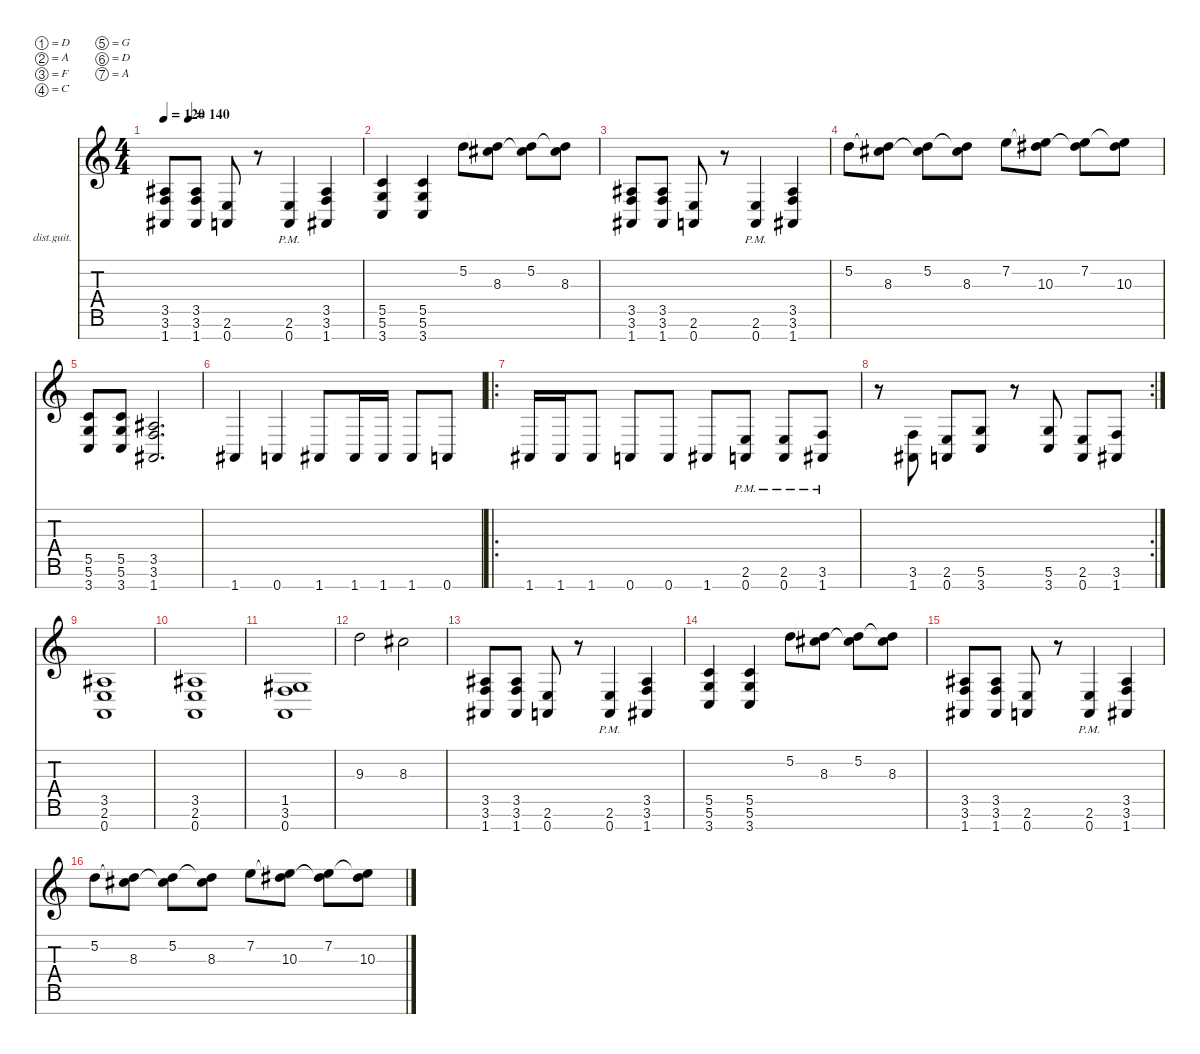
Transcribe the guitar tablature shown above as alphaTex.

\defaultSystemsLayout 4
\hideDynamics
\bracketExtendMode nobrackets
\firstSystemTrackNameOrientation horizontal
\otherSystemsTrackNameOrientation horizontal
\track ("Distortion Guitar" "dist.guit.") {instrument distortionguitar}
\staff {score tabs}
\tuning (D4 A3 F3 C3 G2 D2 A1)
\ts (4 4)
\tempo 120
\tempo (140 0.125)
\clef g2
\ks c
(1.7{acc #} 3.6 3.5{acc #}).8{dy mf instrument distortionguitar beam Up} (1.7{acc #} 3.6 3.5{acc #}).8{beam Up} (0.7 2.6).8{beam Up} r.8{beam Up} (0.7{pm} 2.6{pm}).4{beam Up} (1.7{acc #} 3.6 3.5{acc #}).4{beam Up} |
(3.7 5.6 5.5).4{beam Up} (3.7 5.6 5.5).4{beam Up} 5.2.8{beam Down} (8.3{acc #} 5.2{t}).8{beam Down} (5.2 8.3{t acc #}).8{beam Down} (8.3{acc #} 5.2{t}).8{beam Down} |
(1.7{acc #} 3.6 3.5{acc #}).8{beam Up} (1.7{acc #} 3.6 3.5{acc #}).8{beam Up} (0.7 2.6).8{beam Up} r.8{beam Up} (0.7{pm} 2.6{pm}).4{beam Up} (1.7{acc #} 3.6 3.5{acc #}).4{beam Up} |
5.2.8{beam Down} (8.3{acc #} 5.2{t}).8{beam Down} (5.2 8.3{t acc #}).8{beam Down} (8.3{acc #} 5.2{t}).8{beam Down} 7.2.8{beam Down} (10.3{acc #} 7.2{t}).8{beam Down} (7.2 10.3{t acc #}).8{beam Down} (10.3{acc #} 7.2{t}).8{beam Down} |
(3.7 5.6 5.5).8{beam Up} (3.7 5.6 5.5).8{beam Up} (1.7{acc #} 3.6 3.5{acc #}).2{d beam Up} |
1.7{acc #}.4{beam Up} 0.7.4{beam Up} 1.7{acc #}.8{beam Up} 1.7{acc #}.16{beam Up} 1.7{acc #}.16{beam Up} 1.7{acc #}.8{beam Up} 0.7.8{beam Up} |
\ro
1.7{acc #}.16{beam Up} 1.7{acc #}.16{beam Up} 1.7{acc #}.8{beam Up} 0.7.8{beam Up} 0.7.8{beam Up} 1.7{acc #}.8{beam Up} (0.7{pm} 2.6{pm}).8{beam Up} (0.7{pm} 2.6{pm}).8{beam Up} (1.7{pm acc #} 3.6{pm}).8{beam Up} |
\rc 2
r.8{beam Down} (1.7{acc #} 3.6).8{beam Up} (0.7 2.6).8{beam Up} (3.7 5.6).8{beam Up} r.8{beam Up} (3.7 5.6).8{beam Up} (0.7 2.6).8{beam Up} (1.7{acc #} 3.6).8{beam Up} |
(0.7 2.6 3.5{acc #}).1{beam Up} |
(0.7 2.6 3.5{acc #}).1{beam Up} |
(3.6 1.5{acc #} 0.7).1{beam Up} |
9.3.2{beam Down} 8.3{acc #}.2{beam Down} |
(1.7{acc #} 3.6 3.5{acc #}).8{beam Up} (1.7{acc #} 3.6 3.5{acc #}).8{beam Up} (0.7 2.6).8{beam Up} r.8{beam Up} (0.7{pm} 2.6{pm}).4{beam Up} (1.7{acc #} 3.6 3.5{acc #}).4{beam Up} |
(3.7 5.6 5.5).4{beam Up} (3.7 5.6 5.5).4{beam Up} 5.2.8{beam Down} (8.3{acc #} 5.2{t}).8{beam Down} (5.2 8.3{t acc #}).8{beam Down} (8.3{acc #} 5.2{t}).8{beam Down} |
(1.7{acc #} 3.6 3.5{acc #}).8{beam Up} (1.7{acc #} 3.6 3.5{acc #}).8{beam Up} (0.7 2.6).8{beam Up} r.8{beam Up} (0.7{pm} 2.6{pm}).4{beam Up} (1.7{acc #} 3.6 3.5{acc #}).4{beam Up} |
5.2.8{beam Down} (8.3{acc #} 5.2{t}).8{beam Down} (5.2 8.3{t acc #}).8{beam Down} (8.3{acc #} 5.2{t}).8{beam Down} 7.2.8{beam Down} (10.3{acc #} 7.2{t}).8{beam Down} (7.2 10.3{t acc #}).8{beam Down} (10.3{acc #} 7.2{t}).8{beam Down}
